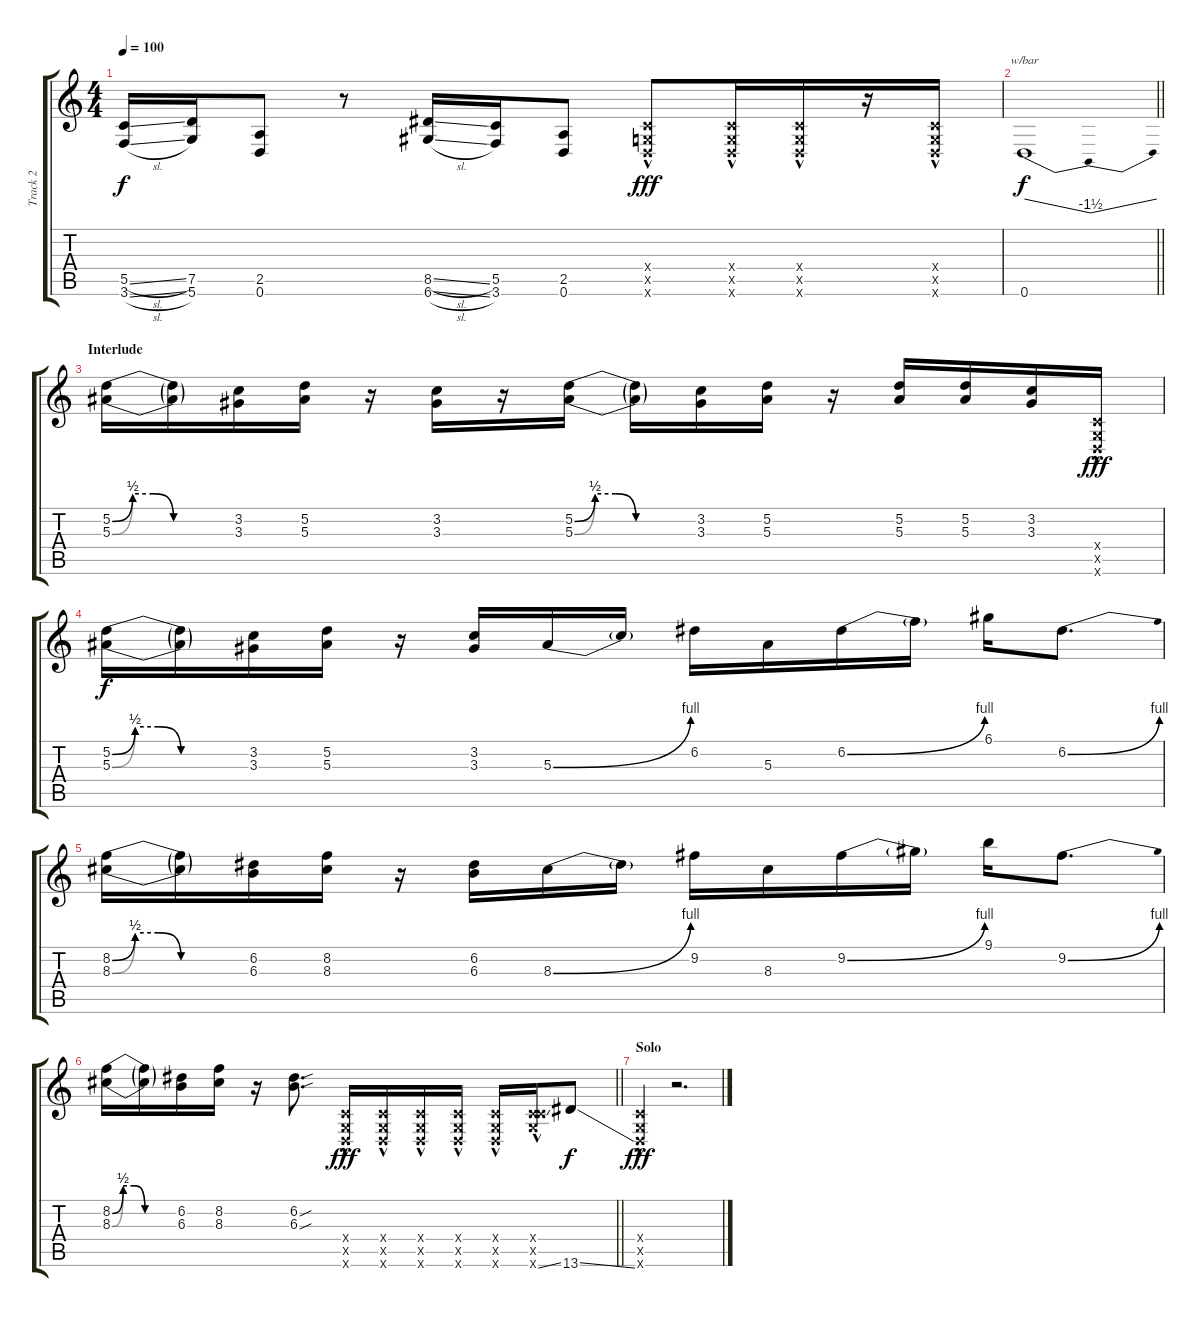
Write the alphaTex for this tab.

\track ("Track 2" "Track 2") {instrument distortionguitar}
\staff {score tabs}
\tuning (D4 A3 F3 C3 G2 D2) {hide}
\ts (4 4)
\tempo 100
\clef g2
\ks c
(5.5{sl} 3.6{sl}).16{dy f} (7.5 5.6).16 (2.5 0.6).8 r.8 (8.5{sl} 6.6{sl}).16 (5.5 3.6).16{beam merge} (2.5 0.6).8{beam split} (0.4{hac x} 0.5{hac x} 0.6{hac x}).8{dy fff beam merge} (0.4{hac x} 0.5{hac x} 0.6{hac x}).16 (0.4{hac x} 0.5{hac x} 0.6{hac x}).16 r.16 (0.4{hac x} 0.5{hac x} 0.6{hac x}).16 |
\barLineRight lightlight
0.6.1{tbe (dip default 0 0 30 -6 60 0) dy f} |
\section ("" "Interlude")
(5.2{be (custom 0 0 10 2 20 2 30 0 60 0)} 5.3{be (custom 0 0 10 2 20 2 30 0 60 0)}).16 (5.2{t} 5.3{t}).16 (3.2 3.3).16 (5.2 5.3).16 r.16 (3.2 3.3).16 r.16 (5.2{be (custom 0 0 10 2 20 2 30 0 60 0)} 5.3{be (custom 0 0 10 2 20 2 30 0 60 0)}).16 (5.2{t} 5.3{t}).16 (3.2 3.3).16 (5.2 5.3).16 r.16 (5.2 5.3).16 (5.2 5.3).16 (3.2 3.3).16 (0.4{hac x} 0.5{hac x} 0.6{hac x}).16{dy fff} |
(5.2{be (custom 0 0 10 2 20 2 30 0 60 0)} 5.3{be (custom 0 0 10 2 20 2 30 0 60 0)}).16{dy f} (5.2{t} 5.3{t}).16 (3.2 3.3).16 (5.2 5.3).16 r.16 (3.2 3.3).16 5.3{be (bend 0 0 60 4)}.16 5.3{t}.16 6.2.16 5.3.16 6.2{be (bend 0 0 60 4)}.16 6.2{t}.16 6.1.16 6.2{be (bend 0 0 60 4)}.8{d} |
(8.2{be (custom 0 0 10 2 20 2 30 0 60 0)} 8.3{be (custom 0 0 10 2 20 2 30 0 60 0)}).16 (8.2{t} 8.3{t}).16 (6.2 6.3).16 (8.2 8.3).16 r.16 (6.2 6.3).16 8.3{be (bend 0 0 60 4)}.16 8.3{t}.16 9.2.16 8.3.16 9.2{be (bend 0 0 60 4)}.16 9.2{t}.16 9.1.16 9.2{be (bend 0 0 60 4)}.8{d} |
\barLineRight lightlight
(8.2{be (custom 0 0 10 2 20 2 30 0 60 0)} 8.3{be (custom 0 0 10 2 20 2 30 0 60 0)}).16 (8.2{t} 8.3{t}).16 (6.2 6.3).16 (8.2 8.3).16 r.16 (6.2{sou} 6.3{sou}).8{d} (0.4{hac x} 0.5{hac x} 0.6{hac x}).16{dy fff} (0.4{hac x} 0.5{hac x} 0.6{hac x}).16 (0.4{hac x} 0.5{hac x} 0.6{hac x}).16 (0.4{hac x} 0.5{hac x} 0.6{hac x}).16 (0.4{hac x} 0.5{hac x} 0.6{hac x}).16 (0.4{hac x} 0.5{hac x} 10.6{ss hac x}).16 13.6{ss}.8{dy f} |
\section ("" "Solo")
(0.4{hac x} 0.5{hac x} 0.6{hac x}).4{dy fff} r.2{d}
